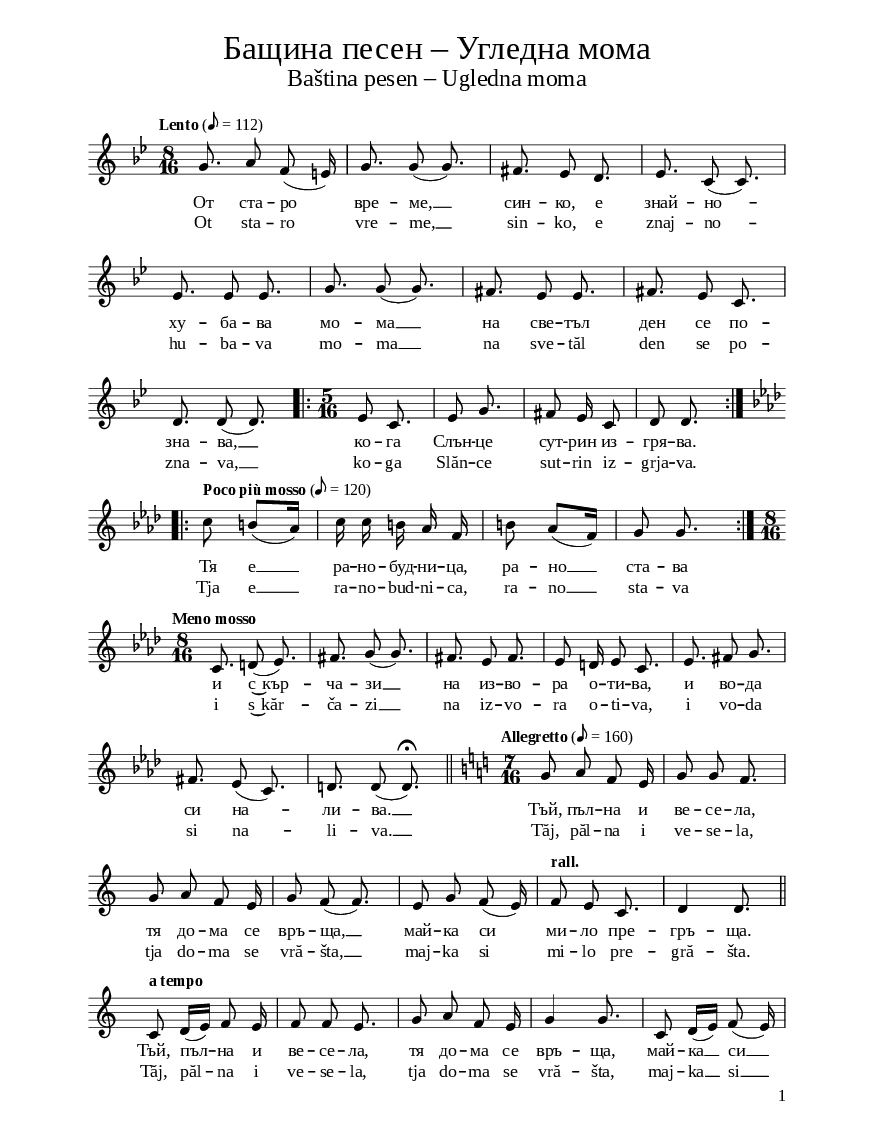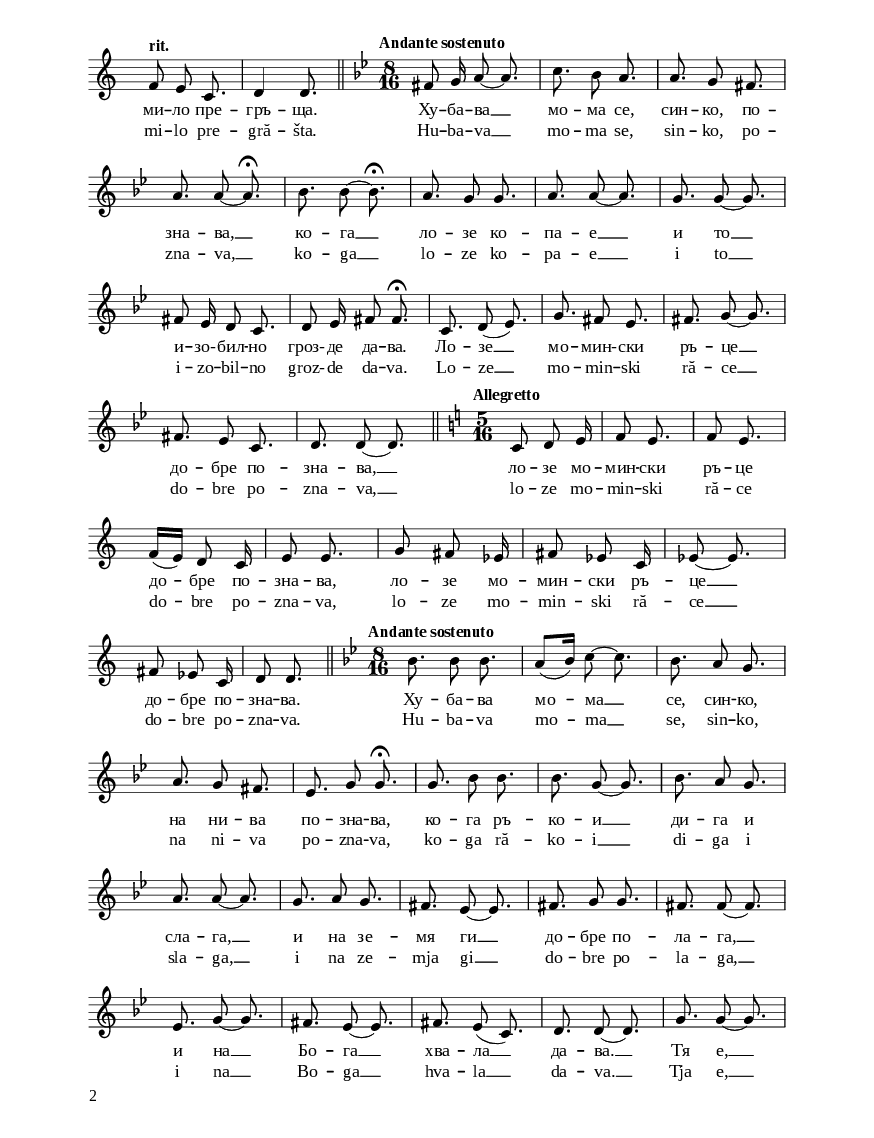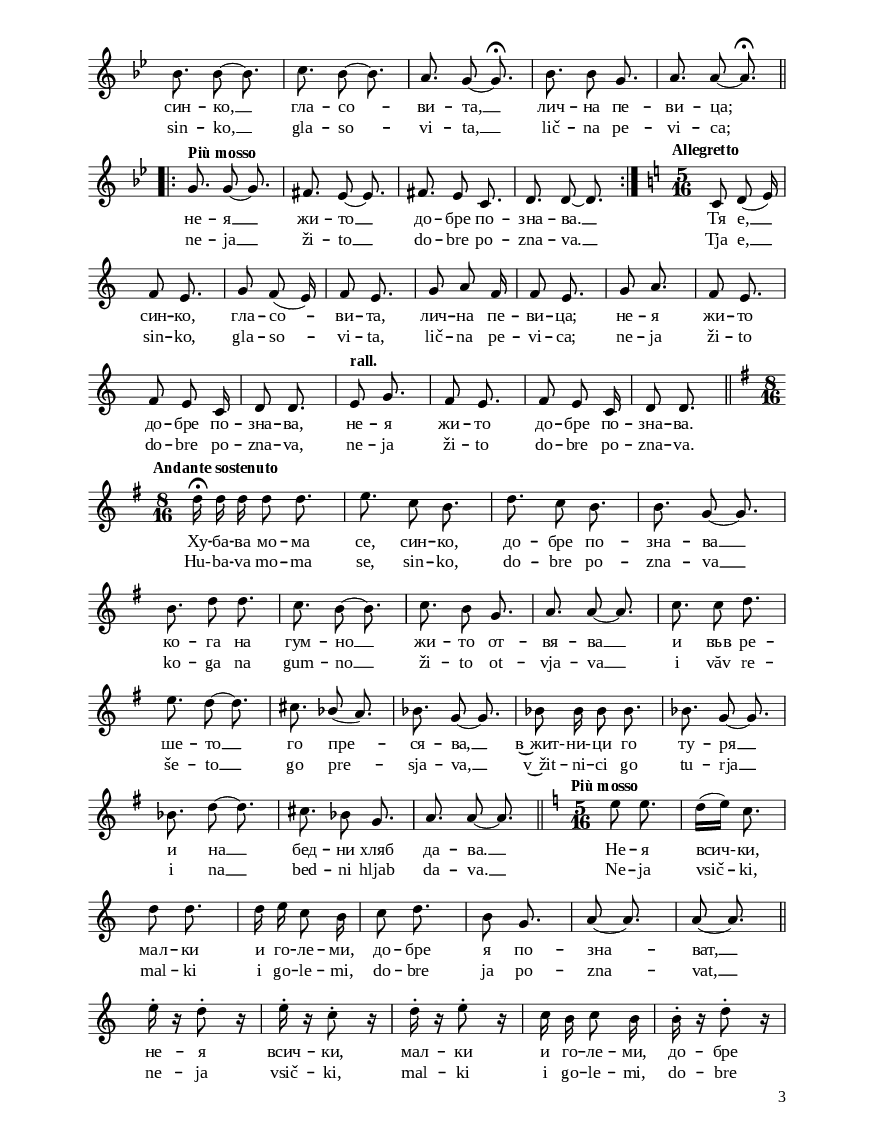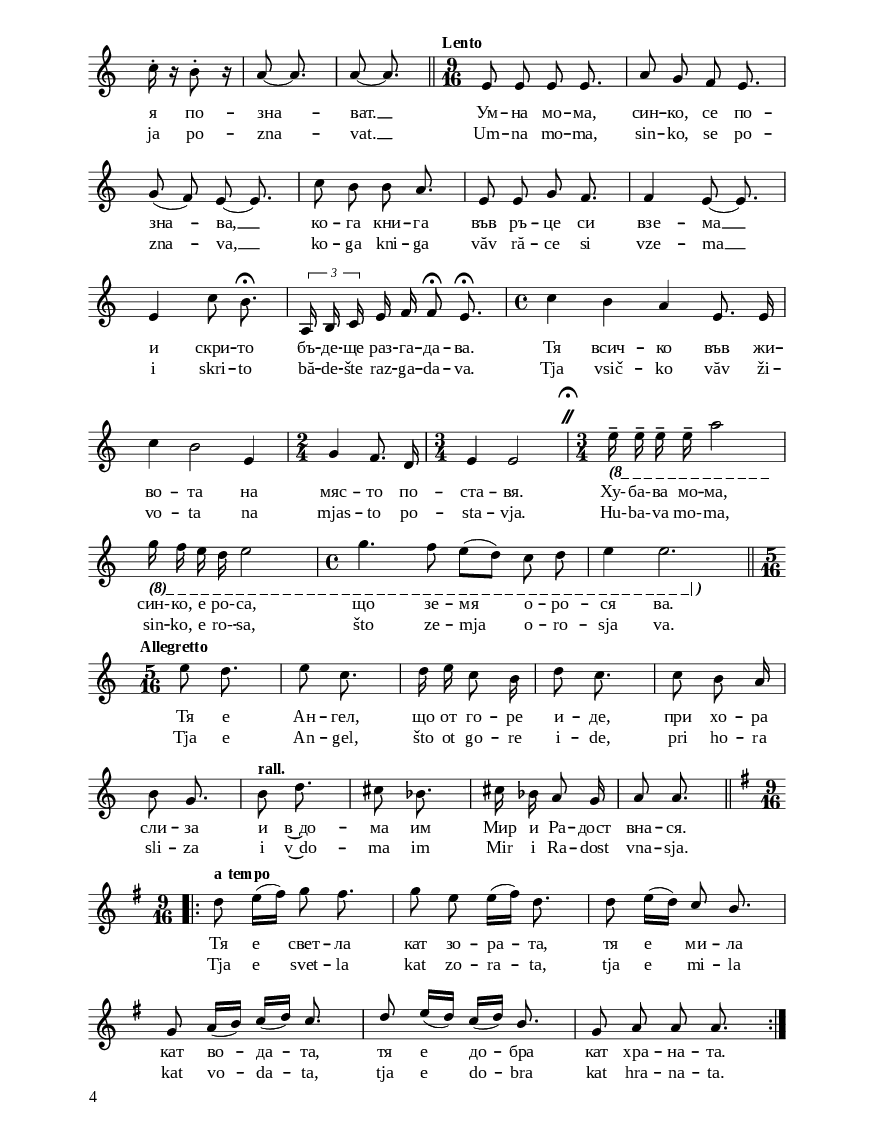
\version "2.24.1"

% include paper part and global functions
\include "include/globals.ily"

\bookpart {
  \label #'ref138
  \tocItem \markup "Бащина песен – Угледна мома –  Baština pesen – Ugledna moma "
  \include "include/bookpart-paper.ily"
  \score {
    \include "include/score-layout.ily"

    \new Voice  \relative c' {
      \clef treble
      \key g \minor
      \time 8/16
      \tempoFunc "Lento" 8 "112"
      \autoBeamOff
      g'8. a8 f(e16) |
      g8. g8(g8.) |
      fis8. ees8 d8. |
      ees8. c8(c8.) | \break

      ees8. ees8 ees8. |
      g8. g8(g8.)  |
      fis8. ees8 ees8.  |
      fis8. ees8 c8.  | \break

      d8. d8(d8.)  |
      \bar ".|:" \time 5/16 ees8 c8.  |
      ees8 g8. |
      fis8 ees16 c8  |
      d8 d8. | \bar ":|.:" \break
      

    
      \tempoFunc "Poco più mosso" 8 "120"
      \key f \minor
      c'8 b8[(aes16)] |  |
      c16 c b aes f |  |
      b8 aes([f16])  |
      g8 g8. | \bar ":|."

      \time 8/16 \break
      \tempo "Meno mosso" c,8. d8(ees8.) |
      fis8. g8 (g8.) |
      fis8. ees8 fis8. |
      ees8 d16 ees8 c8. |
      ees8. fis8 g8. | \break

      fis8.ees8(c8.) |
      d8. d8(d8.\fermata) | \bar "||"
      \time 7/16
      \key c \major
      \tempoFunc "Allegretto" 8 "160"
      g8 a f e16 |
      g8 g f8. | \break

      g8 a f e16 |
      g8 f(f8.) |
      e8 g f(e16) |
      \tempo "rall." f8 e c8. |
      d4 d8. | \bar "||" \break

      \tempo "a tempo"
      c8 d16[(e)] f8 e16 |
      f8 f e8. |
      g8 a f e16 |
      g4 g8. |
      c,8 d16[(e)] f8(e16) | \break

      \tempo "rit."
      f8 e c8. |
      d4 d8. | \bar "||"
      \key g \minor
      \time 8/16
      \tempo "Andante sostenuto"
      fis8 g16 a8~ a8. |
      c8. bes8 a8. |
      a8. g8 fis8. | \break

      a8. a8~ a8.\fermata |
      bes8. bes8~ bes8.\fermata |
      a8. g8 g8. |
      a8. a8~ a8. |
      g8. g8~ g8. | \break

      fis8 ees16 d8 c8. |
      d8 ees16 fis8 fis8.\fermata |
      c8. d8(ees8.) |
      g8. fis8 ees8. |
      fis8. g8~ g8. | \break

      fis8. ees8 c8. |
      d8. d8~ d8. | \bar "||"
      \key c \major
      \time 5/16
      \tempo "Allegretto"
      c8 d e 16 |
      f8 e8. |
      f8 e8. | \break

      f16[(e)] d8 c16 |
      e8 e8.|
      g8 fis ees16 |
      fis8 ees8 c16 |
      ees8~ ees8. | \break

      fis8 ees8 c16 |
      d8 d8. | \bar "||"
      \key g \minor
      \time 8/16
      \tempo "Andante sostenuto"
      bes'8. bes8 bes8. |
      a8[(bes16)] c8~ c8. |
      bes8. a8 g8. | \break
      a8. g8 fis8. |
      ees8. g8 g8.\fermata |
      g8. bes8 bes8. |
      bes8. g8~ g8. |
      bes8. a8 g8. | \break

      a8. a8~ a8. |
      g8. a8 g8. |
      fis8. ees8~ ees8. |
      fis8. g8 g8. |
      fis8. fis8~ fis8. | \break

      ees8. g8~ g8. |
      fis8. ees8~ ees8. |
      fis8. ees8(c8.) |
      d8. d8~ d8. | 
      g8. g8~ g8. | \break

      bes8. bes8~ bes8. |
      c8. bes8~ bes8. |
      a8. g8~ g8.\fermata |
      bes8. bes8 g8. |
      a8. a8~ a8.\fermata | \break

        \bar ".|:-||"  \tempo "Più mosso"
      g8. g8~ g8. |
      fis8. ees8~ ees8. |
      fis8. ees8 c8. |
      d8. d8~ d8. | \bar ":|."

      \key c \major
      \time 5/16
      \tempo "Allegretto"
      c8 d(e16) | \break

      f8 e8. |
      g8 f8(e16) |
      f8 e8. |
      g8 a f16 |
      f8 e8. |
      g8 a8. |
      f8 e8. | \break

      f8 e c16 |
      d8 d8. |
      \tempo "rall."
      e8 g8. |
      f8 e8. |
      f8 e c16 |
      d8 d8. | \bar "||"
      \time 8/16
      \key g \major
      \break

      \tempo "Andante sostenuto"
      d'16\fermata d d d8 d8. |
      e8. c8 b8. |
      d8. c8 b8. |
      b8. g8~ g8. \break

      b8. d8 d8. |
      c8. b8~ b8. |
      c8. b8 g8. |
      a8. a8~ a8. |
      c8. c8 d8. | \break

      e8. d8~ d8. |
      cis8. \stemUp bes8(a8.) \stemNeutral |
      bes8. g8~ g8. |
      bes8 bes16 bes8 bes8. |
      bes8. g8~ g8. | \break
      bes8. d8~ d8. |
      cis8. bes8 g8. |
      a8. a8~ a8. |  \bar "||"
      \key c \major
      \time 5/16
      \tempo "Più mosso" e'8 e8. |
      d16[(e)] c8. | \break
      d8 d8. |
      d16 e c8  b16 |
      c8 d8. |
      b8 g8. |
      a8~ a8. |
      a8~ a8. | \bar "||" \break

      e'16\staccato r16 d8\staccato r16 |
      e16\staccato r16 c8\staccato r16 |
      d16\staccato r16 e8\staccato r16 |
      c16 b c8 b16 |
      b16\staccato r16 d8\staccato r16 | \break

      c16\staccato r16 b8\staccato r16 |
      a8~ a8. |
      a8~ a8. |  \bar "||"
      \key a \minor
      \time 9/16
      \tempo "Lento" e8 e e e8. |
      a8 g f e8. | \break

      g8(f) e8~ e8. |
      c'8 b b a8. |
      e8 e g f8. |
      f4 e8~ e8. | \break

      e4 c'8 b8.\fermata |
      \tuplet 3/2 { a,16 b c } e f f8\fermata e8.\fermata |
      \time 4/4 c'4 b a e8. e16  \break |

      c'4 b2 e,4 |
      \time 2/4 g4 f8. d16 |
      \time 3/4 e4   e2 \mark\markup{ \column { \hspace #0 \center-align \normalsize \musicglyph #"scripts.ufermata"  \center-align \normalsize \musicglyph #"scripts.caesura.straight" }}
      |
      \bar "|"
      \time 3/4  | % 149

      e'16_\markup \bold \italic {"(8_ _ _ _ _ _ _ _ _ _ _ _ _"} --e16 --e16 --
      e16 --a2   \break | % 151
      g16_\markup \bold \italic {"(8)_ _ _ _ _ _ _ _ _ _ _ _ _ _ _ _ _ _ _ _ _ _ _ _ _ _ _ _ _ _ _ _ _ _ _ _ _ _ _ _ _ _ _ _ _| )"} f16 e16 d16
      e2 | % 152

      \time 4/4  | % 152
      g4.f8 e8 ( [d8 ] ) 
      c8 d8  | % 153
      e4 e2. \bar "||" \break
      \tempo "Allegretto"
      \time 5/16  | % 154
      e8 d8. | % 155
      e8 c8. | % 156
      d16 e16  c8 b16 |% 158
      d8 c8. | c8 b8 a16 | \break
      b8  g8. |
      b8 ^\markup{ \bold {rall.} }d8. | % 161
      cis8 bes8. | % 162
      cis16 bes16  a8  g16 | % 163
      a8  a8. \bar "||"

      \break \repeat volta 1 {
        | % 164
         \bar ".|:-||"  \key g \major \time 9/16 | % 164
        d8 ^\markup{ \bold {a tempo} } e16 ( [
        fis16 ) ] g8 fis8. | % 165
        g8 e8 e16 ( [ \stemDown
        fis16 ) ]d8. | % 166
        d8 e16 ( [d16 ) ] \stemUp
        c8 b8. \break | % 167
        g8 a16 ( [  b16 ) ]c16 (
        [d16 ) ]c8. | % 168
        d8 e16 ( [d16 ) ] \stemUp
        c16 ( [d16 ) ]b8. | % 169
        g8  a8  a8  a8. \bar ":|."
      }


    }

    \addlyrics {
      От ста -- ро вре -- ме, __ син -- ко, е знай -- но --
      ху -- ба -- ва мо -- ма __ на све -- тъл ден се по --
      зна -- ва, __ ко -- га Слън -- це сут -- рин из -- гря -- ва.
      Тя е __ ра -- но -- буд -- ни -- ца, ра -- но __ ста -- ва
      и с~кър -- ча -- зи __ на из -- во -- ра о -- ти -- ва, и во -- да
      си на -- ли -- ва. __ Тъй, пъл -- на и ве -- се -- ла,
      тя до -- ма се връ -- ща, __ май -- ка си ми -- ло пре -- гръ -- ща.
      Тъй, пъл -- на и ве -- се -- ла,  тя до -- ма се връ -- ща, май -- ка __ си __
      ми -- ло пре -- гръ -- ща. Ху -- ба -- ва __ мо -- ма се, син -- ко, по --
      зна -- ва, __ ко -- га __ ло -- зе ко -- па -- е __ и то __ 
      и -- "зо-" -- бил -- но "гроз-" -- де да -- ва. Ло -- зе __ мо -- "мин-" -- ски ръ -- це __ 
      до -- бре по -- зна -- ва, __ ло -- зе мо -- мин -- ски ръ -- це
      до -- бре по -- зна -- ва, ло -- зе мо -- мин -- ски ръ -- це __ 
      до -- бре по -- зна -- ва. Ху -- ба -- ва мо -- ма __ се, син -- ко,
      на ни -- ва по -- зна -- ва, ко -- га ръ -- ко -- и __ ди -- га и
      сла -- га, __ и на  зе -- мя ги __ до -- бре по -- ла -- га, __
      и на __ Бо -- га __  хва -- ла __ да -- ва. __ Тя е, __
      син -- ко, __ гла -- со -- ви -- та, __  лич -- на пе -- ви -- ца;
      не -- я __ жи -- то __ до -- бре по -- зна -- ва. __ Тя е, __
      син -- ко, гла -- со -- ви -- та, лич -- на пе -- ви -- ца; не -- я жи -- то
      до -- бре по -- зна -- ва, не -- я жи -- то до -- бре по -- зна -- ва.
      Ху -- ба -- ва мо -- ма се, син -- ко, до -- бре по -- зна -- ва __ 
      ко -- га на гум -- но __  жи -- то от -- вя -- ва __ и във ре --
      ше -- то __ го пре -- ся -- ва, __ "в~жит-" -- "ни-" -- ци го ту -- ря __ 
      и на __  бед -- ни хляб да -- ва. __ Не -- я "всич-" -- ки,
      мал -- ки и го -- ле -- ми, до -- бре я по -- зна -- ват, __
      не -- я всич -- ки, мал -- ки и го -- ле -- ми, до -- бре
      я по -- зна -- ват. __ Ум -- на мо -- ма, син -- ко, се по --
      зна -- ва, __ ко -- га кни -- га във ръ -- це си взе -- ма __
      и скри -- то бъ -- де -- ще раз -- га -- да -- ва. Тя всич -- ко във жи --
      во -- та на мяс -- то по -- ста -- вя. "Ху-" -- "ба-" -- ва мо -- ма,
      "син-" -- ко, е "ро-" -- са, що зе -- мя о -- ро -- ся ва.
      Тя е Ан -- гел, що от го -- ре и -- де, при хо -- ра
      сли -- за  и в~до -- ма им Мир и Ра -- дост вна -- ся.
      Тя е свет -- ла кат зо -- ра -- та, тя е ми -- ла
      кат во -- да -- та, тя е до -- бра кат хра -- на -- та.
    }

    \addlyrics {
      Ot sta -- ro vre -- me, __ sin -- ko, e znaj -- no --
      hu -- ba -- va mo -- ma __ na sve -- tăl den se po --
      zna -- va, __ ko -- ga Slăn -- ce sut -- rin iz -- grja -- va.
      Tja e __ ra -- no -- bud -- ni -- ca, ra -- no __ sta -- va
      i s~kăr -- ča -- zi __ na iz -- vo -- ra o -- ti -- va, i vo -- da
      si na -- li -- va. __ Tăj, păl -- na i ve -- se -- la,
      tja do -- ma se vră -- šta, __ maj -- ka si mi -- lo pre -- gră -- šta.
      Tăj, păl -- na i ve -- se -- la,  tja do -- ma se vră -- šta, maj -- ka __ si __
      mi -- lo pre -- gră -- šta. Hu -- ba -- va __ mo -- ma se, sin -- ko, po --
      zna -- va, __  ko -- ga __  lo -- ze ko -- pa -- e __ i to __ 
      i -- zo -- bil -- no "groz-" -- de da -- va. Lo -- ze __ mo -- min -- ski ră -- ce __ 
      do -- bre po -- zna -- va, __ lo -- ze mo -- min -- ski ră -- ce
      do -- bre po -- zna -- va, lo -- ze mo -- min -- ski ră -- ce __ 
      do -- bre po -- zna -- va. Hu -- ba -- va mo -- ma __ se, sin -- ko,
      na ni -- va po -- zna -- va, ko -- ga ră -- ko -- i __ di -- ga i
      sla -- ga, __ i na  ze -- mja gi __ do -- bre po -- la -- ga, __ 
      i na __ Bo -- ga __ hva -- la __ da -- va. __ Tja e, __
      sin -- ko, __ gla -- so -- vi -- ta, __ lič -- na pe -- vi -- ca;
      ne -- ja __ ži -- to __ do -- bre po -- zna -- va. __ Tja e, __
      sin -- ko, gla -- so -- vi -- ta, lič -- na pe -- vi -- ca; ne -- ja ži -- to
      do -- bre po -- zna -- va, ne -- ja ži -- to do -- bre po -- zna -- va.
      "Hu-" -- ba -- va mo -- ma se, sin -- ko, do -- bre po -- zna -- va __ 
      ko -- ga na gum -- no __ ži -- to ot -- vja -- va __ i văv re --
      še -- to __ go pre -- sja -- va, __ v~žit -- ni -- ci go tu -- rja __ 
      i na __ bed -- ni hljab da -- va. __ Ne -- ja vsič -- ki,
      mal -- ki i go -- le -- mi, do -- bre ja po -- zna -- vat, __
      ne -- ja vsič -- ki, mal -- ki i go -- le -- mi, do -- bre
      ja po -- zna -- vat. __ Um -- na mo -- ma, sin -- ko, se po --
      zna -- va, __ ko -- ga kni -- ga văv ră -- ce si vze -- ma __
      i skri -- to bă -- de -- šte raz -- ga -- da -- va. Tja vsič -- ko văv ži --
      vo -- ta na mjas -- to po -- sta -- vja. "Hu-" -- "ba-" -- va "mo-" -- ma,
      sin -- ko, e "ro-" -- sa, što ze -- mja o -- ro -- sja va.
      Tja e An -- gel, što ot go -- re i -- de, pri ho -- ra
      sli -- za  i v~do -- ma im Mir i Ra -- dost vna -- sja.
      Tja e svet -- la kat zo -- ra -- ta, tja e mi -- la
      kat vo -- da -- ta, tja e do -- bra kat hra -- na -- ta.
    }

    \header {
      title = \titleFunc "Бащина песен – Угледна мома" "Baština pesen – Ugledna moma"
    }

    \midi{}

  } % score


\pageBreak

  % include foreign translation(s) of the song
  \version "2.24.0"

\markup \fill-line { \fontsize #deTitleFontSize "Das Lied des Vaters – schönes Mädchen" }
\markup \null
\markup \null
\markup \fontsize #deCoupletFontSize {
    \hspace #10
    \override #'(baseline-skip . 1.9)
    \column {


  \line { " "Seit alten Zeiten, mein Sohn, ist bekannt,  }

  \line { " "dass das schöne Mädchen am hellen Tag erkannt wird,  }

  \line { " "wenn die Sonne morgens aufgeht,  }

  \line { " "wenn die Sonne morgens aufgeht.  }
   \line { " " }

  \line { " "Es ist frühaufstehnd; es steht früh auf (2)  }

  \line { " "und geht mit den Krügen zu der Quelle,  }

  \line { " "und füllt Wasser.  }

  \line { " "So erfüllt und fröhlich,  }

  \line { " "geht es nach Hause  }

  \line { " "und umarmt lieblich ihre Mutter.  }
   \line { " " }

  \line { " "Das schöne Mädchen, mein Sohn, erkennt man dann,  }

  \line { " "wenn es den Weinberg umgräbt,  }

  \line { " "und er reichlich Trauben gibt.  }

  \line { " "Der Weinberg kennt gut die Hände des Mädchens.  }

   \line { " " }

  \line { " "Das schöne Mädchen, mein Sohn, erkennt man am Feld  }

  \line { " "wenn sie die Garben hebt und hinstellt,  }

  \line { " "sie gut auf dem Boden hinlegt,  }

  \line { " "und Gott lobpreist.  }
   \line { " " }

  \line { " "Sie ist, mein Sohn stimmgewaltig,  }

  \line { " "eine schöne Sängerin;  }

  \line { " "der Weizen kennt sie gut,  }

  \line { " "der Weizen kennt sie gut.  }

  \line { " "Sie ist, mein Sohn stimmgewaltig,  }

  \line { " "eine gute Sängerin;  }

  \line { " "der Weizen kennt sie gut,  }

  \line { " "der Weizen kennt sie gut.  }

  \line { " "Das schöne Mädchen, mein Sohn, erkennt man gut,
  }
  \line { " "wenn sie in der Tenne den Weizen drischt,  }

  \line { " "ihn durchsiebt,  }

  \line { " "ihn in den Speicher bringt   }

  \line { " "und den Armen Brot gibt.  }

  \line { " "Kleine und Große kennen sie gut.  }
   \line { " " }

  \line { " "Ein kluges Mädchen, mein Sohn erkennt man,  }

  \line { " "wenn es ein Buch in die Hände nimmt   }

  \line { " "und die verborgene Zukunft enträtselt.  }

  \line { " "Es stellt alles an seinem Platz.  }

  \line { " "Ein schönes Mädchen, mein Sohn, ist der Tau,  }

  \line { " "der den Boden befeuchtet.  }

  \line { " "Es ist ein Engel, der von oben kommt,  }

  \line { " "zu den Menschen herabsteigt,  }

  \line { " "und bringt Frieden und Freude in ihrem Zuhause.  }

  \line { " "Es ist hell wie die Morgenröte,  }

  \line { " "es ist lieb wie das Wasser,  }

  \line { " "es ist gut wie das Essen.  }




  }
}


} % bookpart
